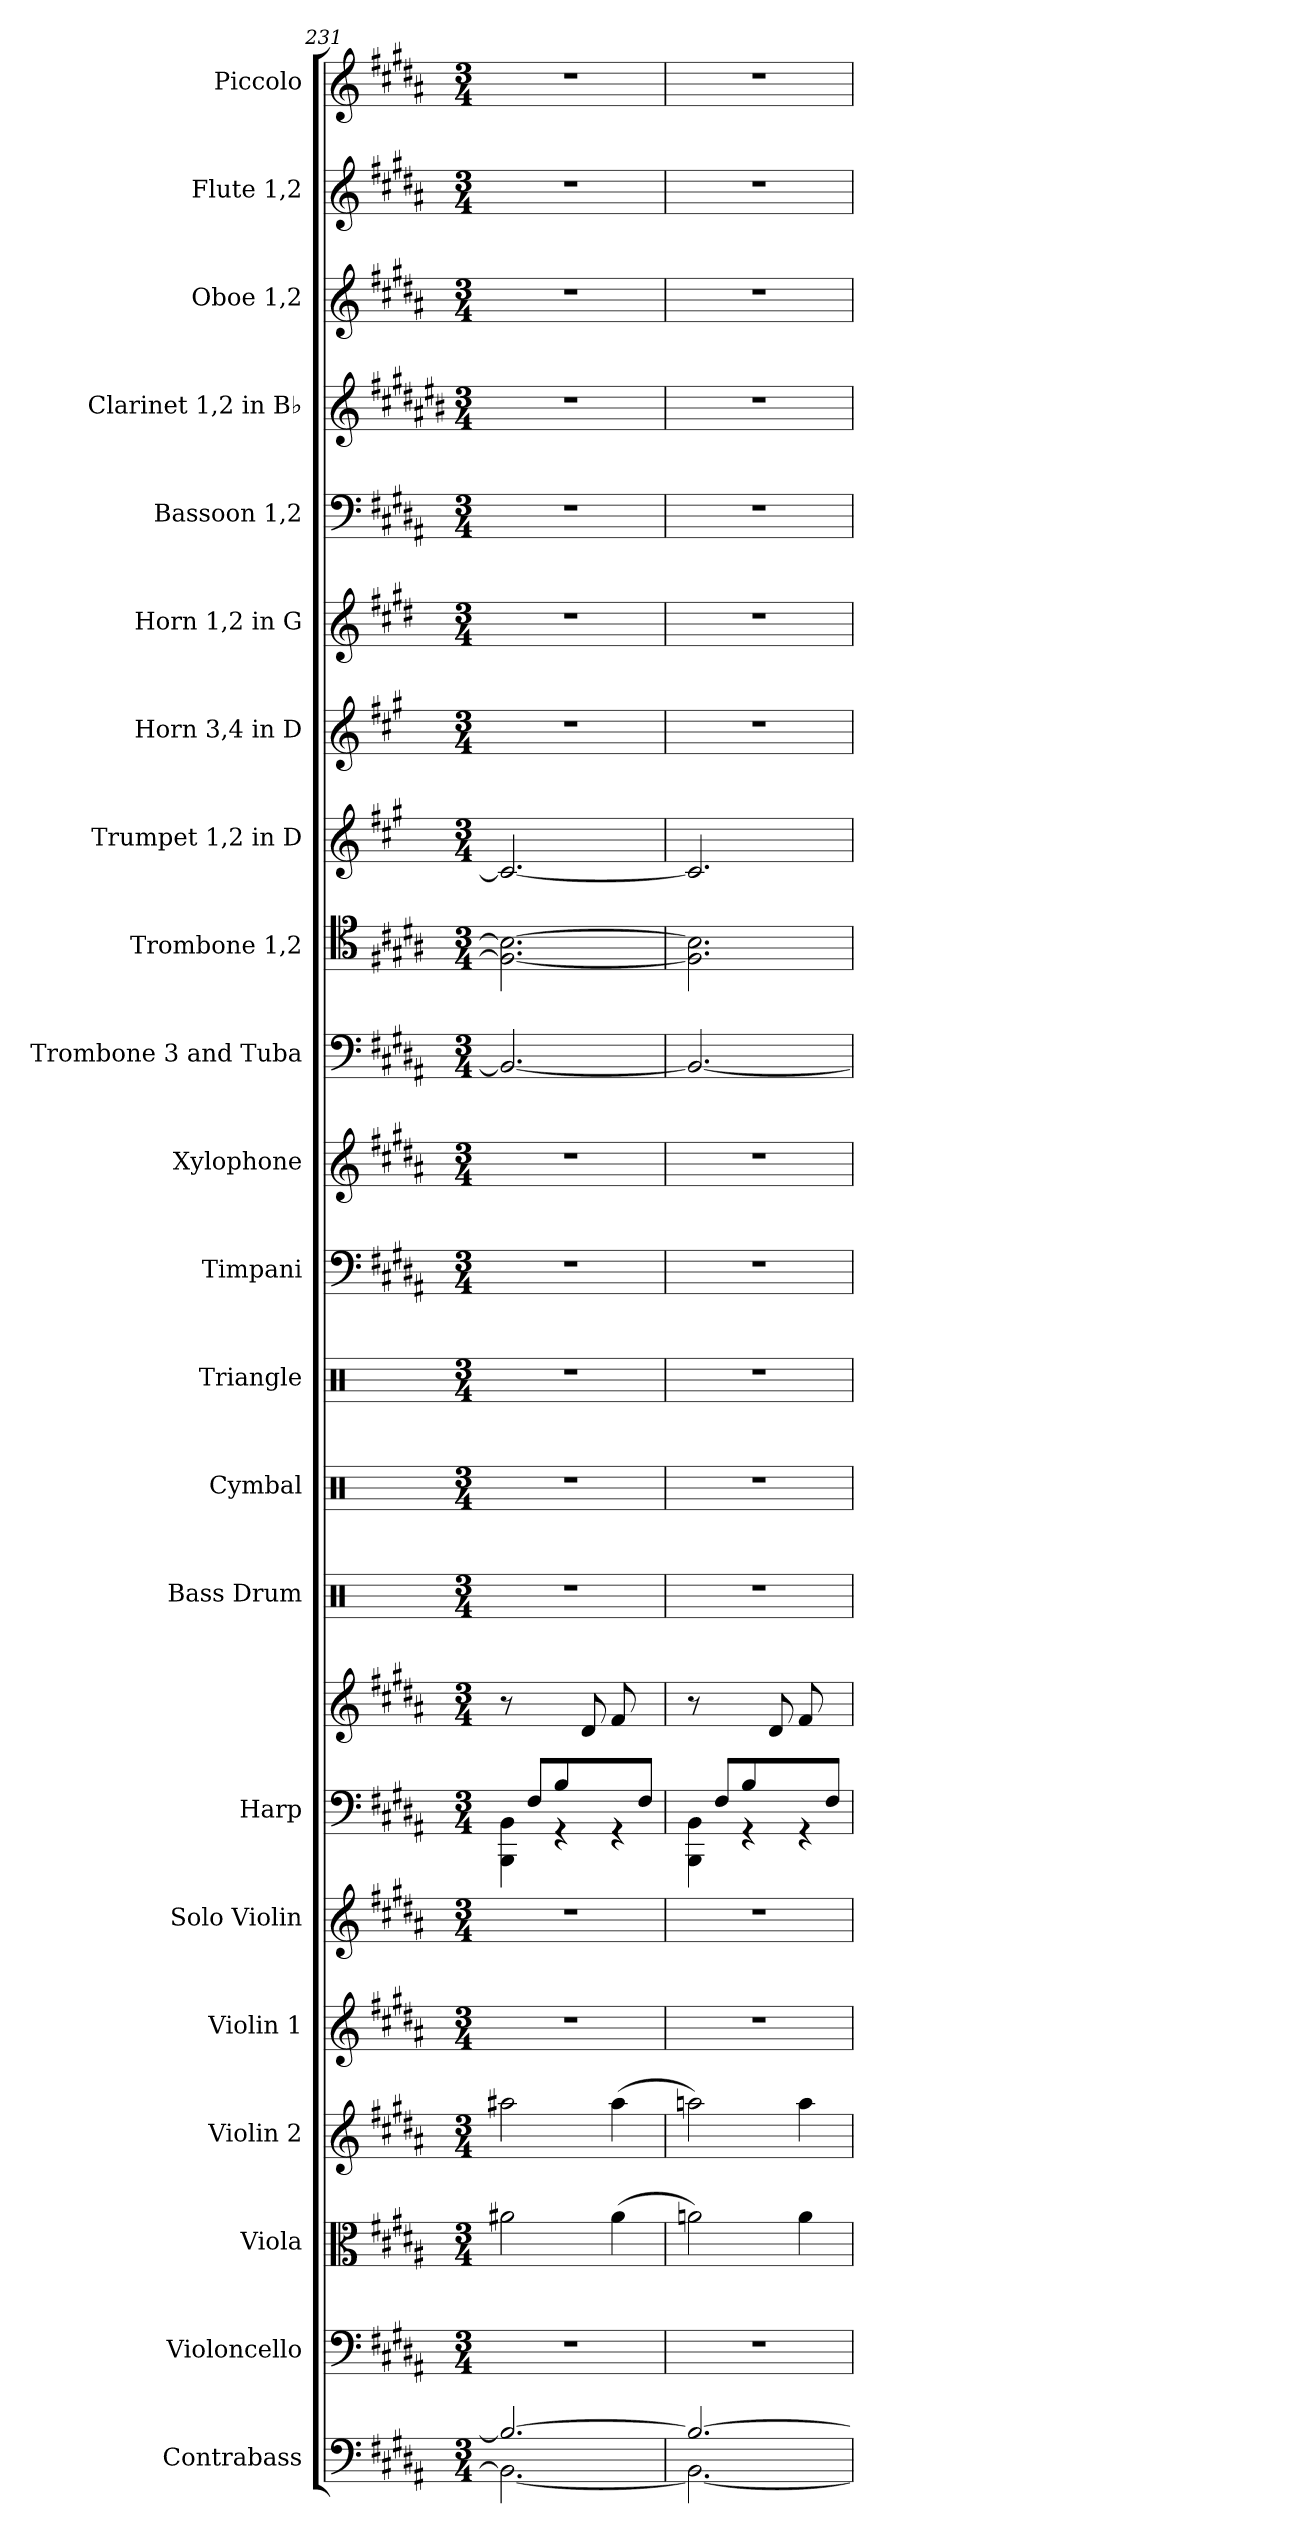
**kern	**kern	**kern	**kern	**kern	**kern	**kern	**kern	**kern	**kern	**kern	**kern	**kern	**kern	**kern	**kern	**kern	**kern	**kern	**kern	**kern	**kern	**kern
*part22	*part21	*part20	*part19	*part18	*part17	*part16	*part16	*part15	*part14	*part13	*part12	*part11	*part10	*part9	*part8	*part7	*part6	*part5	*part4	*part3	*part2	*part1
*staff23	*staff22	*staff21	*staff20	*staff19	*staff18	*staff17	*staff16	*staff15	*staff14	*staff13	*staff12	*staff11	*staff10	*staff9	*staff8	*staff7	*staff6	*staff5	*staff4	*staff3	*staff2	*staff1
*I"Contrabass	*I"Violoncello	*I"Viola	*I"Violin 2	*I"Violin 1	*I"Solo Violin	*I"Harp	*	*I"Bass Drum	*I"Cymbal	*I"Triangle	*I"Timpani	*I"Xylophone	*I"Trombone 3 and Tuba	*I"Trombone 1,2	*I"Trumpet 1,2 in D	*I"Horn 3,4 in D	*I"Horn 1,2 in G	*I"Bassoon 1,2	*I"Clarinet 1,2 in B♭	*I"Oboe 1,2	*I"Flute 1,2	*I"Piccolo
*I'Cb.	*I'Vc.	*I'Vla.	*I'Vln. 2	*I'Vln. 1	*I'Solo Vln.	*I'Hrp.	*	*I'B.D	*I'Cym.	*I'Trgl.	*I'Timp.	*I'Xyl.	*I'Tbn. 3 and Tba.	*I'Tbn. 1,2	*I'Tpt. 1,2 in D	*I'Hn. 3,4 in D	*I'Hn. 1,2 in G	*I'Bsn. 1,2	*I'Cl. 1,2 in B♭	*I'Ob. 1,2	*I'Fl. 1,2	*I'Picc.
*clefF4	*clefF4	*clefC3	*clefG2	*clefG2	*clefG2	*clefF4	*clefG2	*clefX	*clefX	*clefX	*clefF4	*clefG2	*clefF4	*clefC4	*clefG2	*clefG2	*clefG2	*clefF4	*clefG2	*clefG2	*clefG2	*clefG2
*ITrd7c12	*	*	*	*	*	*	*	*	*	*	*	*ITrd-7c-12	*	*	*ITrd-1c-2	*ITrd6c10	*ITrd3c5	*	*ITrd1c2	*	*	*ITrd-7c-12
*k[f#c#g#d#a#]	*k[f#c#g#d#a#]	*k[f#c#g#d#a#]	*k[f#c#g#d#a#]	*k[f#c#g#d#a#]	*k[f#c#g#d#a#]	*k[f#c#g#d#a#]	*k[f#c#g#d#a#]	*k[]	*k[]	*k[]	*k[f#c#g#d#a#]	*k[f#c#g#d#a#]	*k[f#c#g#d#a#]	*k[f#c#g#d#a#]	*k[f#c#g#d#a#]	*k[f#c#g#d#a#]	*k[f#c#g#d#a#]	*k[f#c#g#d#a#]	*k[f#c#g#d#a#]	*k[f#c#g#d#a#]	*k[f#c#g#d#a#]	*k[f#c#g#d#a#]
*M3/4	*M3/4	*M3/4	*M3/4	*M3/4	*M3/4	*M3/4	*M3/4	*M3/4	*M3/4	*M3/4	*M3/4	*M3/4	*M3/4	*M3/4	*M3/4	*M3/4	*M3/4	*M3/4	*M3/4	*M3/4	*M3/4	*M3/4
=231	=231	=231	=231	=231	=231	=231	=231	=231	=231	=231	=231	=231	=231	=231	=231	=231	=231	=231	=231	=231	=231	=231
*^	*	*	*	*	*	*^	*	*	*	*	*	*	*	*	*	*	*	*	*	*	*	*
2.BB/_	2.BBB\_	2.r	2a#X\	2aa#X\	2.r	2.r	8ryy	4BBB\ 4BB\	8r	2.r	2.r	2.r	2.r	2.r	2.BB/_	2.F#\_ 2.B\_	2.d#/_	2.r	2.r	2.r	2.r	2.r	2.r	2.r
.	.	.	.	.	.	.	8F#/L	.	4ryy	.	.	.	.	.	.	.	.	.	.	.	.	.	.	.
.	.	.	.	.	.	.	8B/	4rGG	.	.	.	.	.	.	.	.	.	.	.	.	.	.	.	.
.	.	.	.	.	.	.	4ryy	.	8d#/	.	.	.	.	.	.	.	.	.	.	.	.	.	.	.
.	.	.	(>4a#\	(>4aa#\	.	.	.	4rGG	8f#/	.	.	.	.	.	.	.	.	.	.	.	.	.	.	.
.	.	.	.	.	.	.	8F#/J	.	8ryy	.	.	.	.	.	.	.	.	.	.	.	.	.	.	.
=232	=232	=232	=232	=232	=232	=232	=232	=232	=232	=232	=232	=232	=232	=232	=232	=232	=232	=232	=232	=232	=232	=232	=232	=232
2.BB/_	2.BBB\_	2.r	2an\)	2aan\)	2.r	2.r	8ryy	4BBB\ 4BB\	8r	2.r	2.r	2.r	2.r	2.r	2.BB/_	2.F#\] 2.B\]	2.d#/]	2.r	2.r	2.r	2.r	2.r	2.r	2.r
.	.	.	.	.	.	.	8F#/L	.	4ryy	.	.	.	.	.	.	.	.	.	.	.	.	.	.	.
.	.	.	.	.	.	.	8B/	4rGG	.	.	.	.	.	.	.	.	.	.	.	.	.	.	.	.
.	.	.	.	.	.	.	4ryy	.	8d#/	.	.	.	.	.	.	.	.	.	.	.	.	.	.	.
.	.	.	4a\	4aa\	.	.	.	4rGG	8f#/	.	.	.	.	.	.	.	.	.	.	.	.	.	.	.
.	.	.	.	.	.	.	8F#/J	.	8ryy	.	.	.	.	.	.	.	.	.	.	.	.	.	.	.
*v	*v	*	*	*	*	*	*v	*v	*	*	*	*	*	*	*	*	*	*	*	*	*	*	*	*
=	=	=	=	=	=	=	=	=	=	=	=	=	=	=	=	=	=	=	=	=	=	=
*-	*-	*-	*-	*-	*-	*-	*-	*-	*-	*-	*-	*-	*-	*-	*-	*-	*-	*-	*-	*-	*-	*-
